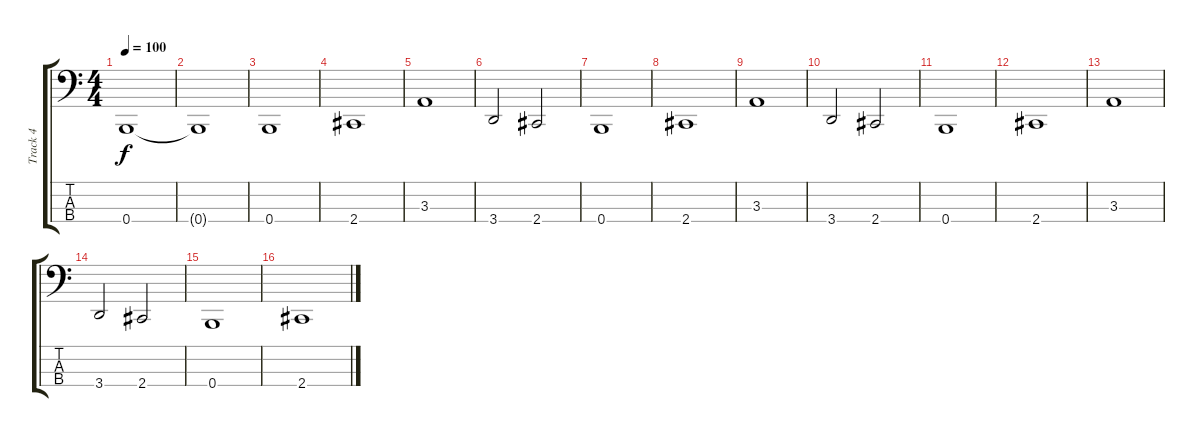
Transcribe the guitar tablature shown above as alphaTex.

\track ("Track 4" "Track 4") {instrument electricbasspick}
\staff {score tabs}
\tuning (E2 B1 Gb1 B0) {hide}
\ts (4 4)
\tempo 100
\clef f4
\ks c
0.4.1{dy f} |
0.4{t}.1 |
0.4.1 |
2.4.1 |
3.3.1 |
3.4.2 2.4.2 |
0.4.1 |
2.4.1 |
3.3.1 |
3.4.2 2.4.2 |
0.4.1 |
2.4.1 |
3.3.1 |
3.4.2 2.4.2 |
0.4.1 |
2.4.1
